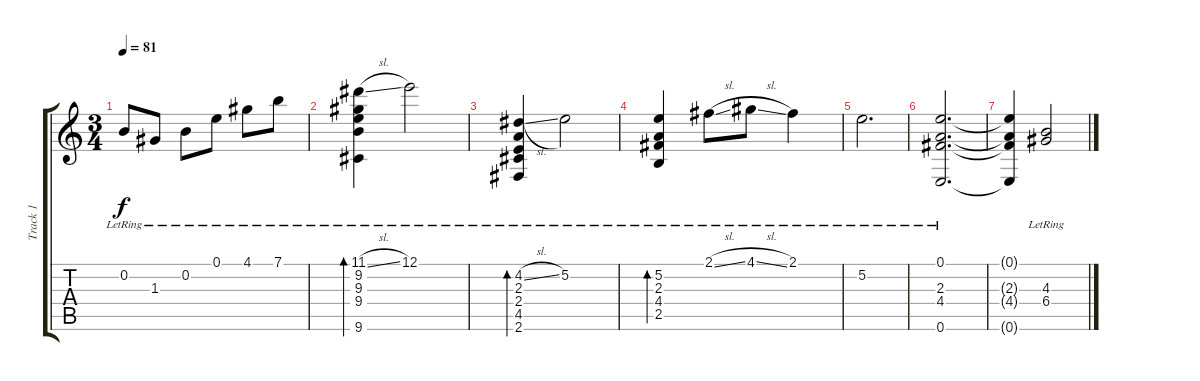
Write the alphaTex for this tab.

\track ("Track 1" "Track 1") {instrument electricguitarjazz}
\staff {score tabs}
\tuning (E4 B3 G3 D3 A2 E2) {hide}
\ts (3 4)
\tempo 81
\clef g2
\ks c
0.2{lr}.8{dy f} 1.3{lr}.8 0.2{lr}.8 0.1{lr}.8 4.1{lr}.8 7.1{lr}.8 |
(11.1{sl lr} 9.2{lr} 9.3{lr} 9.4{lr} 9.6{lr}).4{bd 480} 12.1{lr}.2 |
(4.2{sl lr} 2.3{lr} 2.4{lr} 4.5{lr} 2.6{lr}).4{bd 480} 5.2{lr}.2 |
(5.2{lr} 2.3{lr} 4.4{lr} 2.5{lr}).4{bd 480} 2.1{sl lr}.8 4.1{sl lr}.8 2.1{lr}.4 |
5.2{lr}.2{d} |
(0.1{lr} 2.3{lr} 4.4{lr} 0.6{lr}).2{d} |
(0.1{t} 2.3{t} 4.4{t} 0.6{t}).4 (4.3{lr} 6.4{lr}).2
